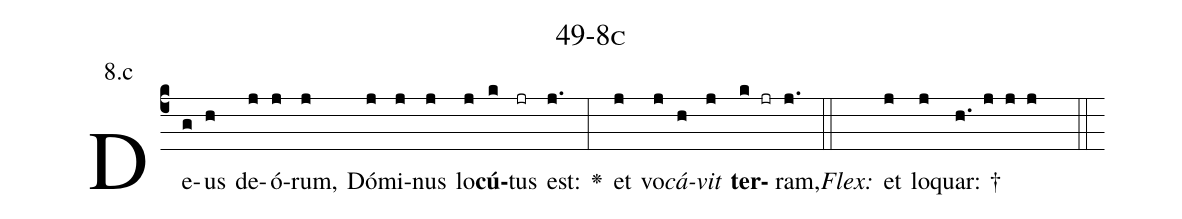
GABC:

name: 49-8c;
annotation: 8.c;
%%
(c4)De(g)us(h) de(j)ó(j)rum,(j) Dó(j)mi(j)nus(j) lo(j)<b>cú</b>(k)tus(jr) est:(j.) <v>\greheightstar</v>(:) et(j) vo(j)<i>cá</i>(h)<i>vit</i>(j) <b>ter</b>(k jr)ram,(j.) (::)
<i>Flex:</i>()  et(j) lo(j)quar: †(h. j j j  ::)

%E(j) u(j) o(h) u(j) a(k) e.(j.) (::)
